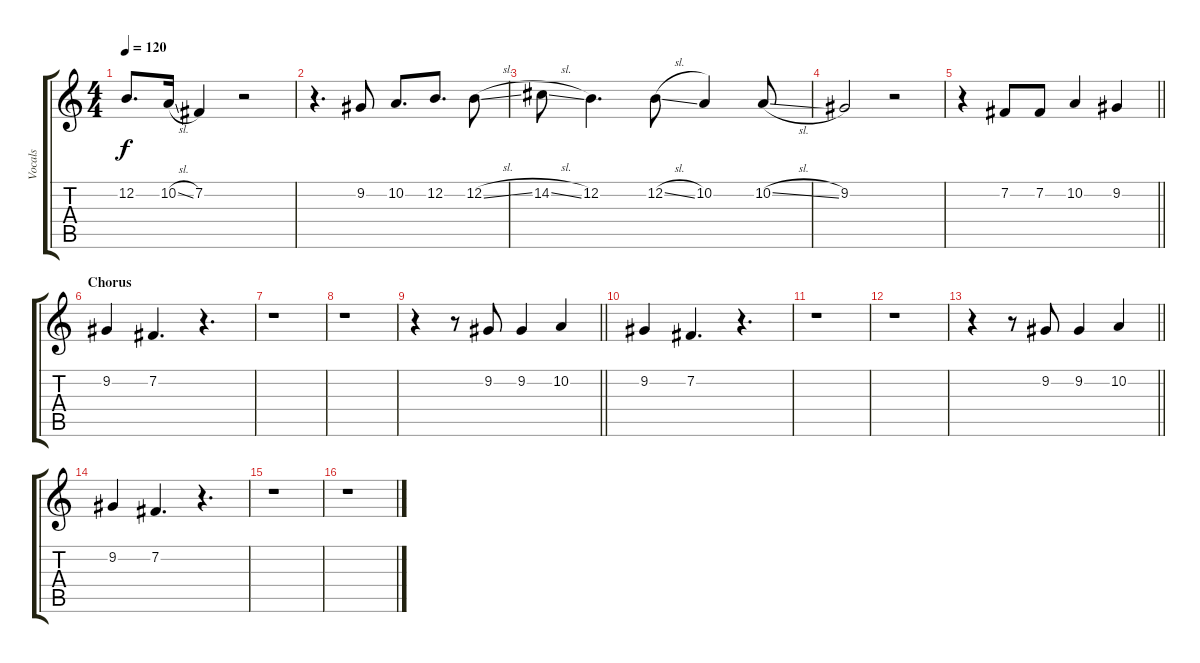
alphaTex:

\track ("Vocals" "Vocals") {instrument lead1square}
\staff {score tabs}
\tuning (E4 B3 G3 D3 A2 E2) {hide}
\ts (4 4)
\tempo 120
\clef g2
\ks c
12.2.8{d dy f} 10.2{sl}.16 7.2.4 r.2 |
r.4{d} 9.2.8 10.2.8{d} 12.2.8{d} 12.2{sl}.8 |
14.2{sl}.8 12.2.4{d} 12.2{sl}.8 10.2.4 10.2{sl}.8 |
9.2.2 r.2 |
\barLineRight lightlight
r.4 7.2.8 7.2.8 10.2.4 9.2.4 |
\section ("" "Chorus")
9.2.4 7.2.4{d} r.4{d} |
r.1 |
r.1 |
\barLineRight lightlight
r.4 r.8 9.2.8 9.2.4 10.2.4 |
9.2.4 7.2.4{d} r.4{d} |
r.1 |
r.1 |
\barLineRight lightlight
r.4 r.8 9.2.8 9.2.4 10.2.4 |
9.2.4 7.2.4{d} r.4{d} |
r.1 |
r.1
